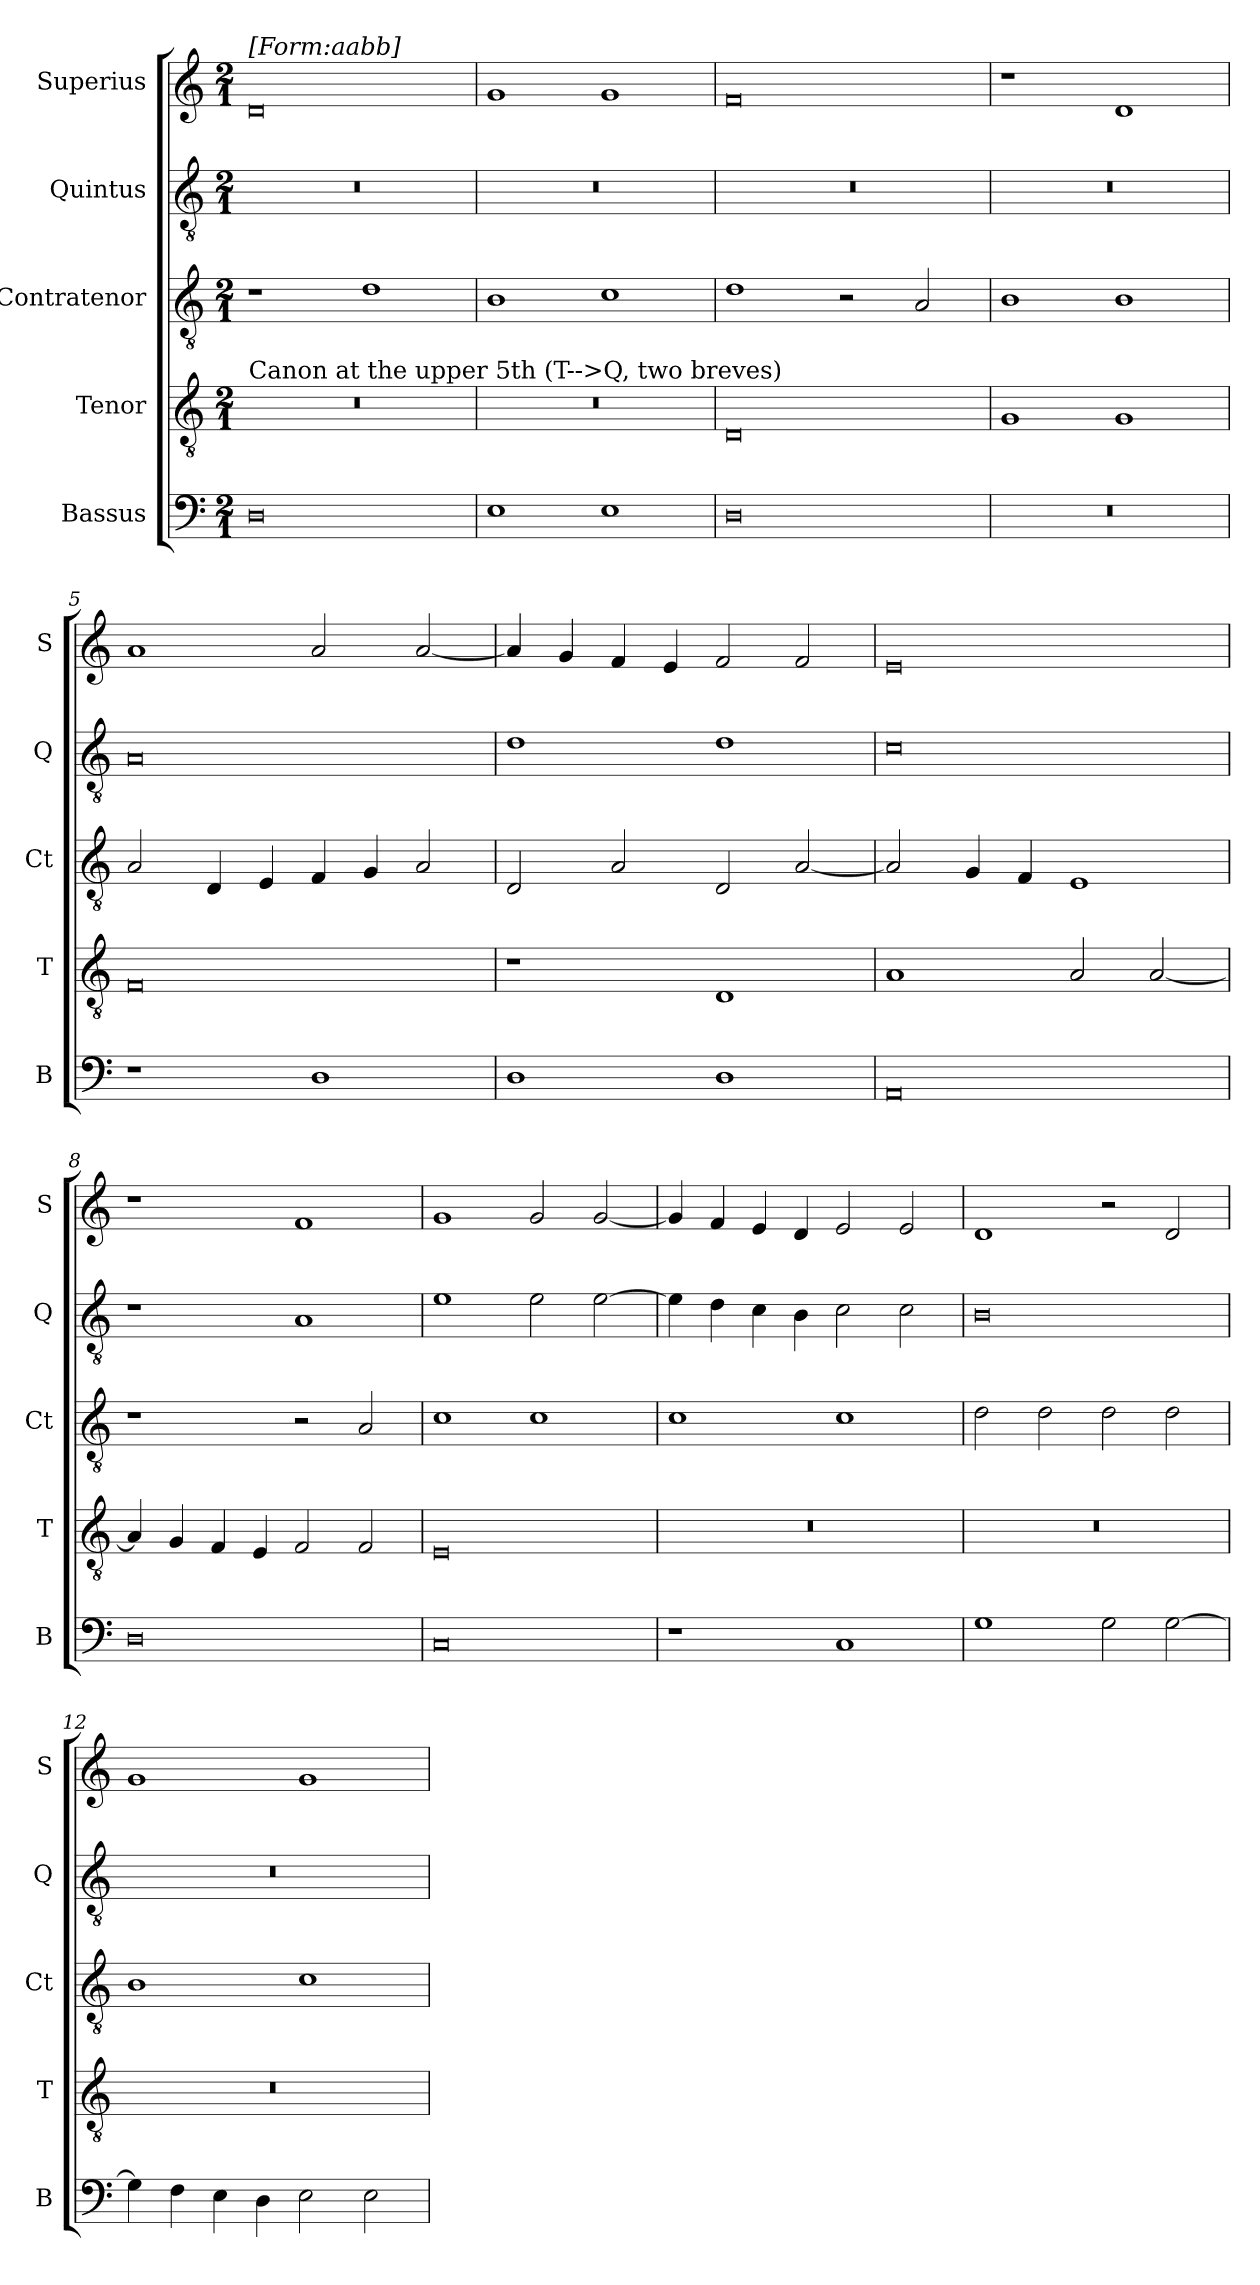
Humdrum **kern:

**kern	**kern	**kern	**kern	**kern
*part5	*part4	*part3	*part2	*part1
*staff5	*staff4	*staff3	*staff2	*staff1
*I"Bassus	*I"Tenor	*I"Contratenor	*I"Quintus	*I"Superius
*I'B	*I'T	*I'Ct	*I'Q	*I'S
*clefF4	*clefGv2	*clefGv2	*clefGv2	*clefG2
*k[]	*k[]	*k[]	*k[]	*k[]
*M2/1	*M2/1	*M2/1	*M2/1	*M2/1
=1	=1	=1	=1	=1
!	!	!	!	!LO:TX:a:t=[Form&colon;aabb]
!	!LO:TX:a:t=Canon at the upper 5th (T-->Q, two breves)	!	!	!
0D	0r	1r	0r	0d
.	.	1d	.	.
=2	=2	=2	=2	=2
1E	0r	1B	0r	1g
1E	.	1c	.	1g
=3	=3	=3	=3	=3
0D	0D	1d	0r	0f
.	.	2r	.	.
.	.	2A/	.	.
=4	=4	=4	=4	=4
0r	1G	1B	0r	1r
.	1G	1B	.	1d
=5	=5	=5	=5	=5
1r	0F	2A/	0A	1a
.	.	4D/	.	.
.	.	4E/	.	.
1D	.	4F/	.	2a/
.	.	4G/	.	.
.	.	2A/	.	[2a/
=6	=6	=6	=6	=6
1D	1r	2D/	1d	4a/]
.	.	.	.	4g/
.	.	2A/	.	4f/
.	.	.	.	4e/
1D	1D	2D/	1d	2f/
.	.	[2A/	.	2f/
=7	=7	=7	=7	=7
0AA	1A	2A/]	0c	0e
.	.	4G/	.	.
.	.	4F/	.	.
.	2A/	1E	.	.
.	[2A/	.	.	.
=8	=8	=8	=8	=8
0D	4A/]	1r	1r	1r
.	4G/	.	.	.
.	4F/	.	.	.
.	4E/	.	.	.
.	2F/	2r	1A	1f
.	2F/	2A/	.	.
=9	=9	=9	=9	=9
0C	0E	1c	1e	1g
.	.	1c	2e\	2g/
.	.	.	[2e\	[2g/
=10	=10	=10	=10	=10
1r	0r	1c	4e\]	4g/]
.	.	.	4d\	4f/
.	.	.	4c\	4e/
.	.	.	4B\	4d/
1C	.	1c	2c\	2e/
.	.	.	2c\	2e/
=11	=11	=11	=11	=11
1G	0r	2d\	0B	1d
.	.	2d\	.	.
2G\	.	2d\	.	2r
[2G\	.	2d\	.	2d/
=12	=12	=12	=12	=12
4G\]	0r	1B	0r	1g
4F\	.	.	.	.
4E\	.	.	.	.
4D\	.	.	.	.
2E\	.	1c	.	1g
2E\	.	.	.	.
=	=	=	=	=
*-	*-	*-	*-	*-
